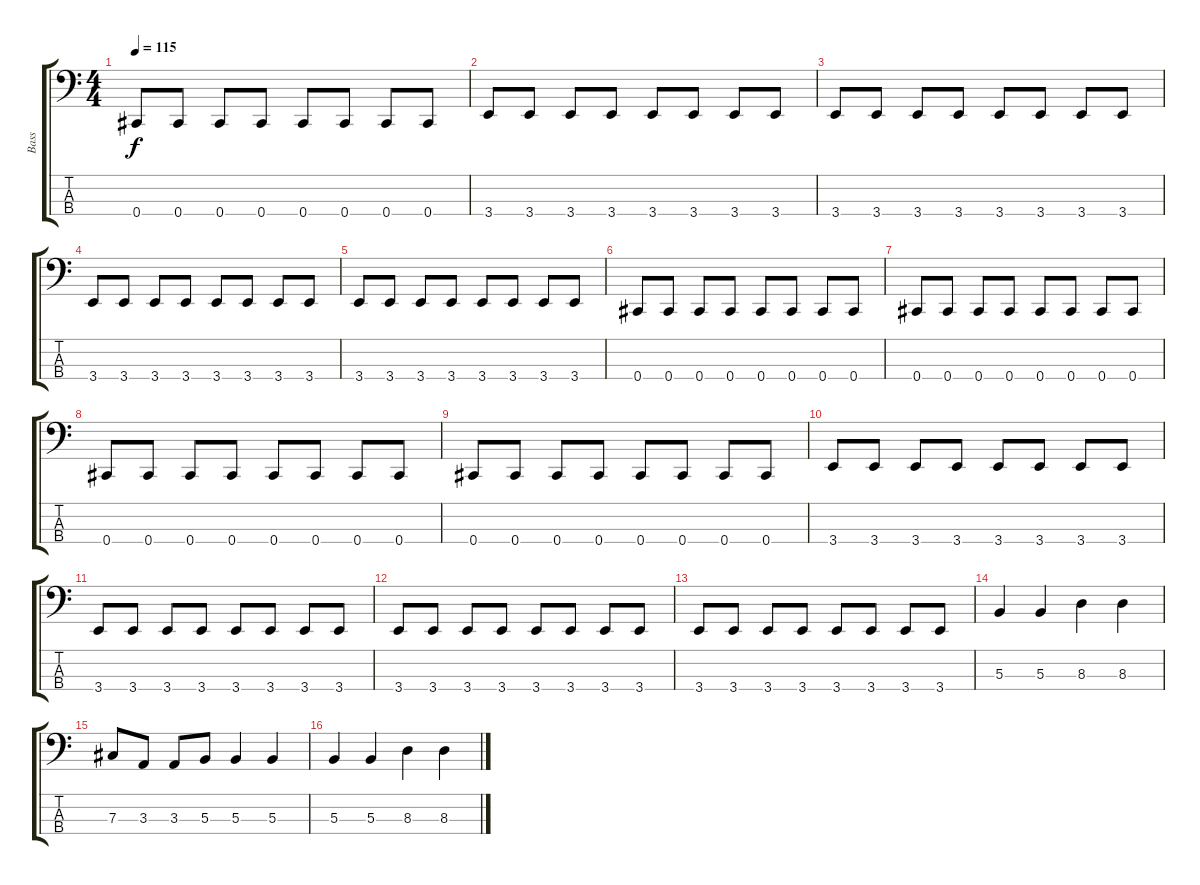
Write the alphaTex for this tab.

\track ("Bass" "Bass") {instrument electricbassfinger}
\staff {score tabs}
\tuning (E2 B1 Gb1 Db1) {hide}
\ts (4 4)
\tempo 115
\clef f4
\ks c
0.4.8{dy f} 0.4.8 0.4.8 0.4.8 0.4.8 0.4.8 0.4.8 0.4.8 |
3.4.8 3.4.8 3.4.8 3.4.8 3.4.8 3.4.8 3.4.8 3.4.8 |
3.4.8 3.4.8 3.4.8 3.4.8 3.4.8 3.4.8 3.4.8 3.4.8 |
3.4.8 3.4.8 3.4.8 3.4.8 3.4.8 3.4.8 3.4.8 3.4.8 |
3.4.8 3.4.8 3.4.8 3.4.8 3.4.8 3.4.8 3.4.8 3.4.8 |
0.4.8 0.4.8 0.4.8 0.4.8 0.4.8 0.4.8 0.4.8 0.4.8 |
0.4.8 0.4.8 0.4.8 0.4.8 0.4.8 0.4.8 0.4.8 0.4.8 |
0.4.8 0.4.8 0.4.8 0.4.8 0.4.8 0.4.8 0.4.8 0.4.8 |
0.4.8 0.4.8 0.4.8 0.4.8 0.4.8 0.4.8 0.4.8 0.4.8 |
3.4.8 3.4.8 3.4.8 3.4.8 3.4.8 3.4.8 3.4.8 3.4.8 |
3.4.8 3.4.8 3.4.8 3.4.8 3.4.8 3.4.8 3.4.8 3.4.8 |
3.4.8 3.4.8 3.4.8 3.4.8 3.4.8 3.4.8 3.4.8 3.4.8 |
3.4.8 3.4.8 3.4.8 3.4.8 3.4.8 3.4.8 3.4.8 3.4.8 |
5.3.4 5.3.4 8.3.4 8.3.4 |
7.3.8 3.3.8 3.3.8 5.3.8 5.3.4 5.3.4 |
5.3.4 5.3.4 8.3.4 8.3.4
